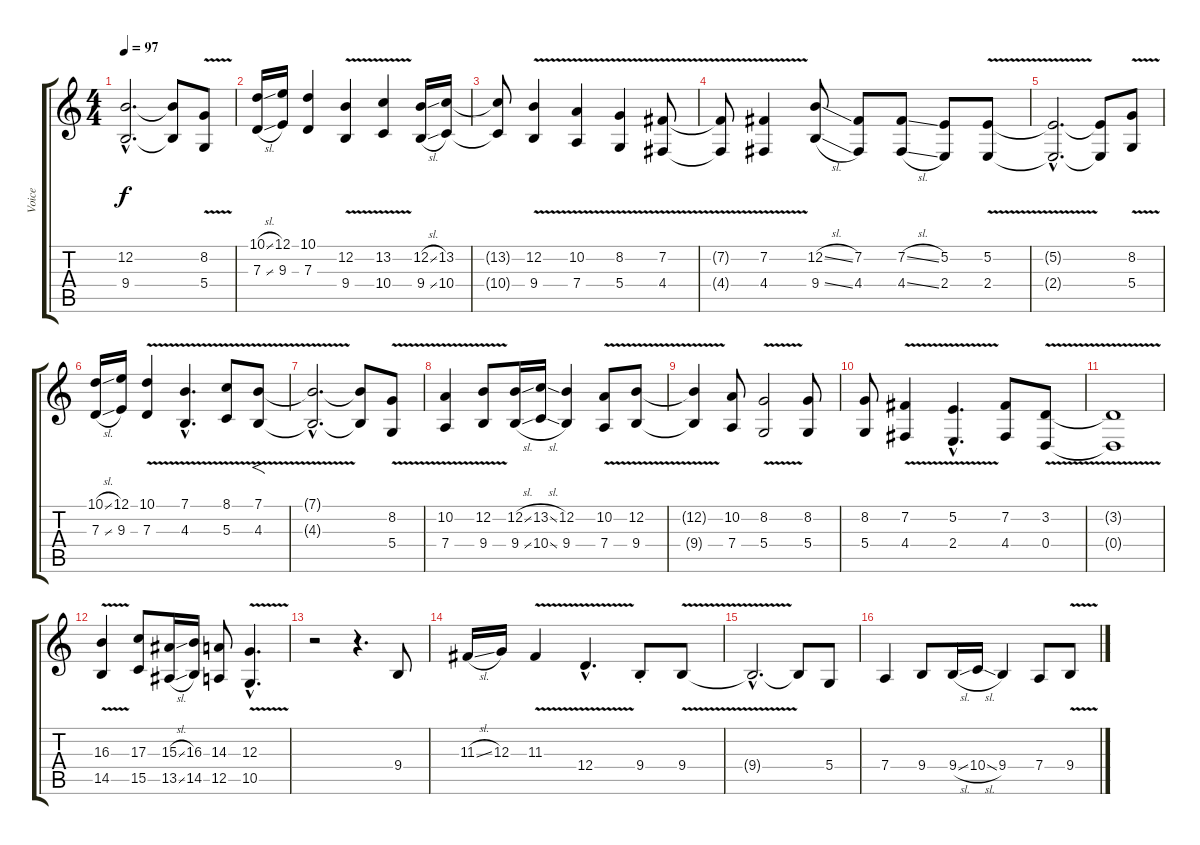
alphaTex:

\track ("Voice" "Voice") {instrument cello}
\staff {score tabs}
\tuning (E4 B3 G3 D3 A2 E2) {hide}
\ts (4 4)
\tempo 97
\clef g2
\ks c
(12.2{hac t} 9.4{hac t}).2{d dy f} (12.2{t} 9.4{t}).8 (8.2{v} 5.4{v}).8 |
(10.1{sl} 7.3{sl}).16 (12.1 9.3).16 (10.1 7.3).4 (12.2{v} 9.4{v}).4 (13.2{v} 10.4{v}).4 (12.2{sl} 9.4{sl}).16 (13.2 10.4).16 |
(13.2{t} 10.4{t}).8 (12.2{v} 9.4{v}).4 (10.2{v} 7.4{v}).4 (8.2{v} 5.4{v}).4 (7.2{v} 4.4{v}).8 |
(7.2{t} 4.4{t}).8 (7.2{v} 4.4{v}).4 (12.2{sl} 9.4{sl}).8 (7.2 4.4).8 (7.2{sl} 4.4{sl}).8 (5.2 2.4).8 (5.2{v} 2.4{v}).8 |
(5.2{hac t} 2.4{hac t}).2{d} (5.2{t} 2.4{t}).8 (8.2{v} 5.4{v}).8 |
(10.1{sl} 7.3{sl}).16 (12.1 9.3).16 (10.1{v} 7.3{v}).4 (7.1{v hac} 4.3{v hac}).4{d} (8.1{v} 5.3{v}).8 (7.1{v} 4.3{v}).8{f} |
(7.1{hac t} 4.3{hac t}).2{d} (7.1{t} 4.3{t}).8 (8.2{v} 5.4{v}).8 |
(10.2{v} 7.4{v}).4 (12.2{v} 9.4{v}).8 (12.2{sl} 9.4{sl}).16 (13.2{sl} 10.4{sl}).16 (12.2 9.4).4 (10.2{v} 7.4{v}).8 (12.2{v} 9.4{v}).8 |
(12.2{t} 9.4{t}).4 (10.2 7.4).8 (8.2{v} 5.4{v}).2 (8.2 5.4).8 |
(8.2 5.4).8 (7.2{v} 4.4{v}).4 (5.2{v hac} 2.4{v hac}).4{d} (7.2 4.4).8 (3.2{v} 0.4{v}).8 |
(3.2{t} 0.4{t}).1 |
(16.3{v} 14.5{v}).4 (17.3 15.5).8 (15.3{sl} 13.5{sl}).16 (16.3 14.5).16 (14.3 12.5).8 (12.3{v hac} 10.5{v hac}).4{d} |
r.2 r.4{d} 9.4.8 |
11.3{sl}.16 12.3.16 11.3{v}.4 12.4{v hac}.4{d} 9.4{st}.8 9.4{v}.8 |
9.4{hac t}.2{d} 9.4{t}.8 5.4.8 |
7.4.4 9.4.8 9.4{sl}.16 10.4{sl}.16 9.4.4 7.4.8 9.4{v}.8
